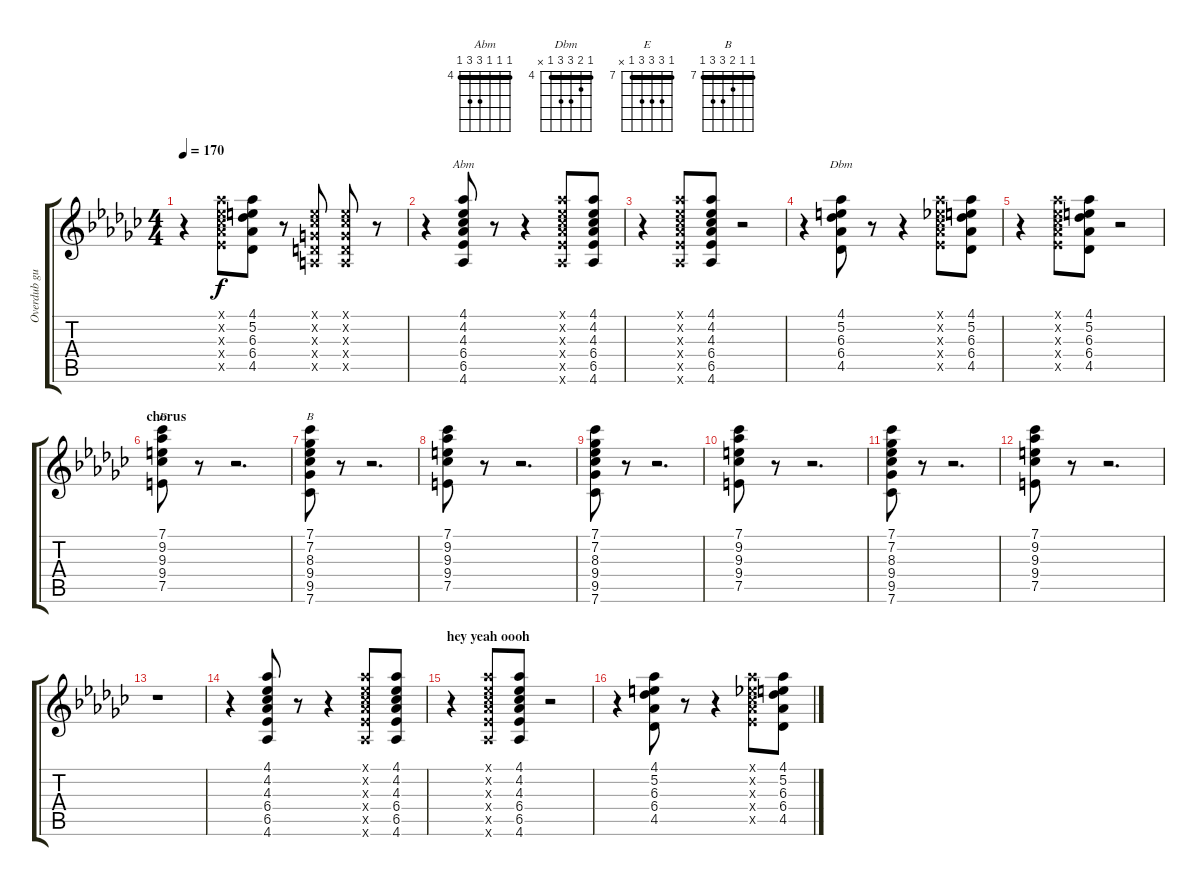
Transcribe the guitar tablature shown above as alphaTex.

\track ("Overdub guitar I" "Overdub gu") {instrument acousticguitarsteel}
\staff {score tabs}
\tuning (E4 B3 G3 D3 A2 E2) {hide}
\chord ("Abm" 4 4 4 6 6 4) {firstfret 4 barre 4}
\chord ("Dbm" 4 5 6 6 4 x) {firstfret 4 barre 4}
\chord ("E" 7 9 9 9 7 x) {firstfret 7 barre 7}
\chord ("B" 7 7 8 9 9 7) {firstfret 7 barre 7}
\ts (4 4)
\tempo 170
\clef g2
\ks ebminor
r.4{dy f} (4.1{x} 4.2{x} 4.3{x} 6.4{x} 6.5{x}).8 (4.1 5.2 6.3 6.4 4.5).8 r.8 (0.1{x} 0.2{x} 0.3{x} 0.4{x} 0.5{x}).8 (0.1{x} 0.2{x} 0.3{x} 0.4{x} 0.5{x}).8 r.8 |
r.4 (4.1 4.2 4.3 6.4 6.5 4.6).8{ch "Abm"} r.8 r.4 (4.1{x} 4.2{x} 4.3{x} 6.4{x} 6.5{x} 4.6{x}).8 (4.1 4.2 4.3 6.4 6.5 4.6).8 |
r.4 (4.1{x} 4.2{x} 4.3{x} 6.4{x} 6.5{x} 4.6{x}).8 (4.1 4.2 4.3 6.4 6.5 4.6).8 r.2 |
r.4 (4.1 5.2 6.3 6.4 4.5).8{ch "Dbm"} r.8 r.4 (4.1{x} 4.2{x} 4.3{x} 6.4{x} 6.5{x}).8 (4.1 5.2 6.3 6.4 4.5).8 |
r.4 (4.1{x} 4.2{x} 4.3{x} 6.4{x} 6.5{x}).8 (4.1 5.2 6.3 6.4 4.5).8 r.2 |
\section ("" "chorus")
(7.1 9.2 9.3 9.4 7.5).8{ch "E"} r.8 r.2{d} |
(7.1 7.2 8.3 9.4 9.5 7.6).8{ch "B"} r.8 r.2{d} |
(7.1 9.2 9.3 9.4 7.5).8 r.8 r.2{d} |
(7.1 7.2 8.3 9.4 9.5 7.6).8 r.8 r.2{d} |
(7.1 9.2 9.3 9.4 7.5).8 r.8 r.2{d} |
(7.1 7.2 8.3 9.4 9.5 7.6).8 r.8 r.2{d} |
(7.1 9.2 9.3 9.4 7.5).8 r.8 r.2{d} |
r.1 |
r.4 (4.1 4.2 4.3 6.4 6.5 4.6).8 r.8 r.4 (4.1{x} 4.2{x} 4.3{x} 6.4{x} 6.5{x} 4.6{x}).8 (4.1 4.2 4.3 6.4 6.5 4.6).8 |
\section ("" "hey yeah oooh")
r.4 (4.1{x} 4.2{x} 4.3{x} 6.4{x} 6.5{x} 4.6{x}).8 (4.1 4.2 4.3 6.4 6.5 4.6).8 r.2 |
r.4 (4.1 5.2 6.3 6.4 4.5).8 r.8 r.4 (4.1{x} 4.2{x} 4.3{x} 6.4{x} 6.5{x}).8 (4.1 5.2 6.3 6.4 4.5).8
